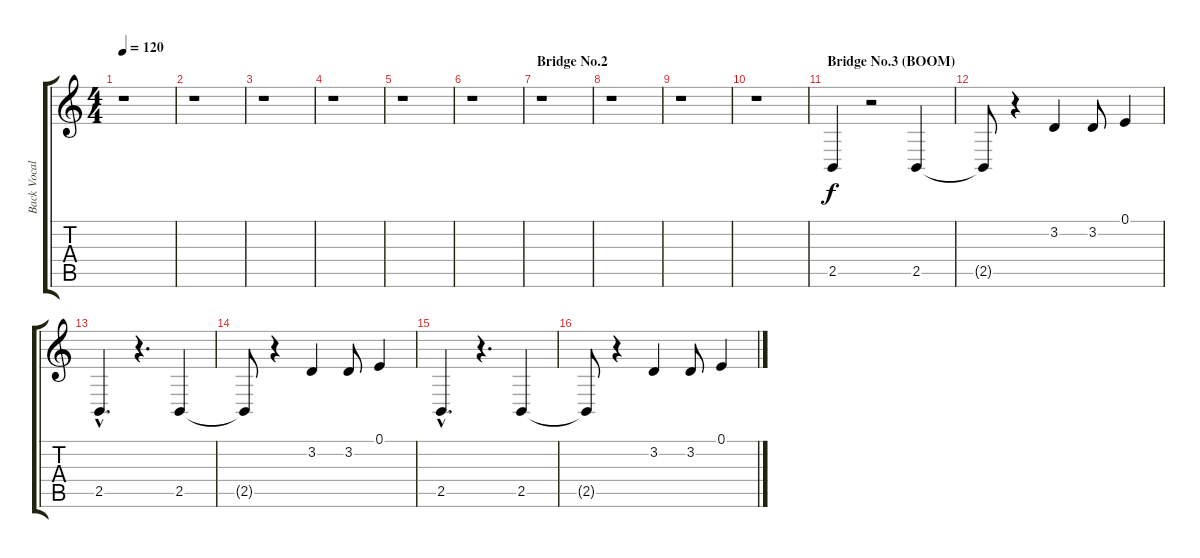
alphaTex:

\track ("Back Vocalist" "Back Vocal") {instrument lead2sawtooth}
\staff {score tabs}
\tuning (E4 B3 G3 D3 A2 E2) {hide}
\ts (4 4)
\tempo 120
\clef g2
\ks c
r.1{dy f} |
r.1 |
r.1 |
r.1 |
r.1 |
r.1 |
\section ("" "Bridge No.2")
r.1 |
r.1 |
r.1 |
r.1 |
\section ("" "Bridge No.3 (BOOM)")
2.5.4 r.2 2.5.4 |
2.5{t}.8 r.4 3.2.4 3.2.8 0.1.4 |
2.5{hac}.4{d} r.4{d} 2.5.4 |
2.5{t}.8 r.4 3.2.4 3.2.8 0.1.4 |
2.5{hac}.4{d} r.4{d} 2.5.4 |
2.5{t}.8 r.4 3.2.4 3.2.8 0.1.4
